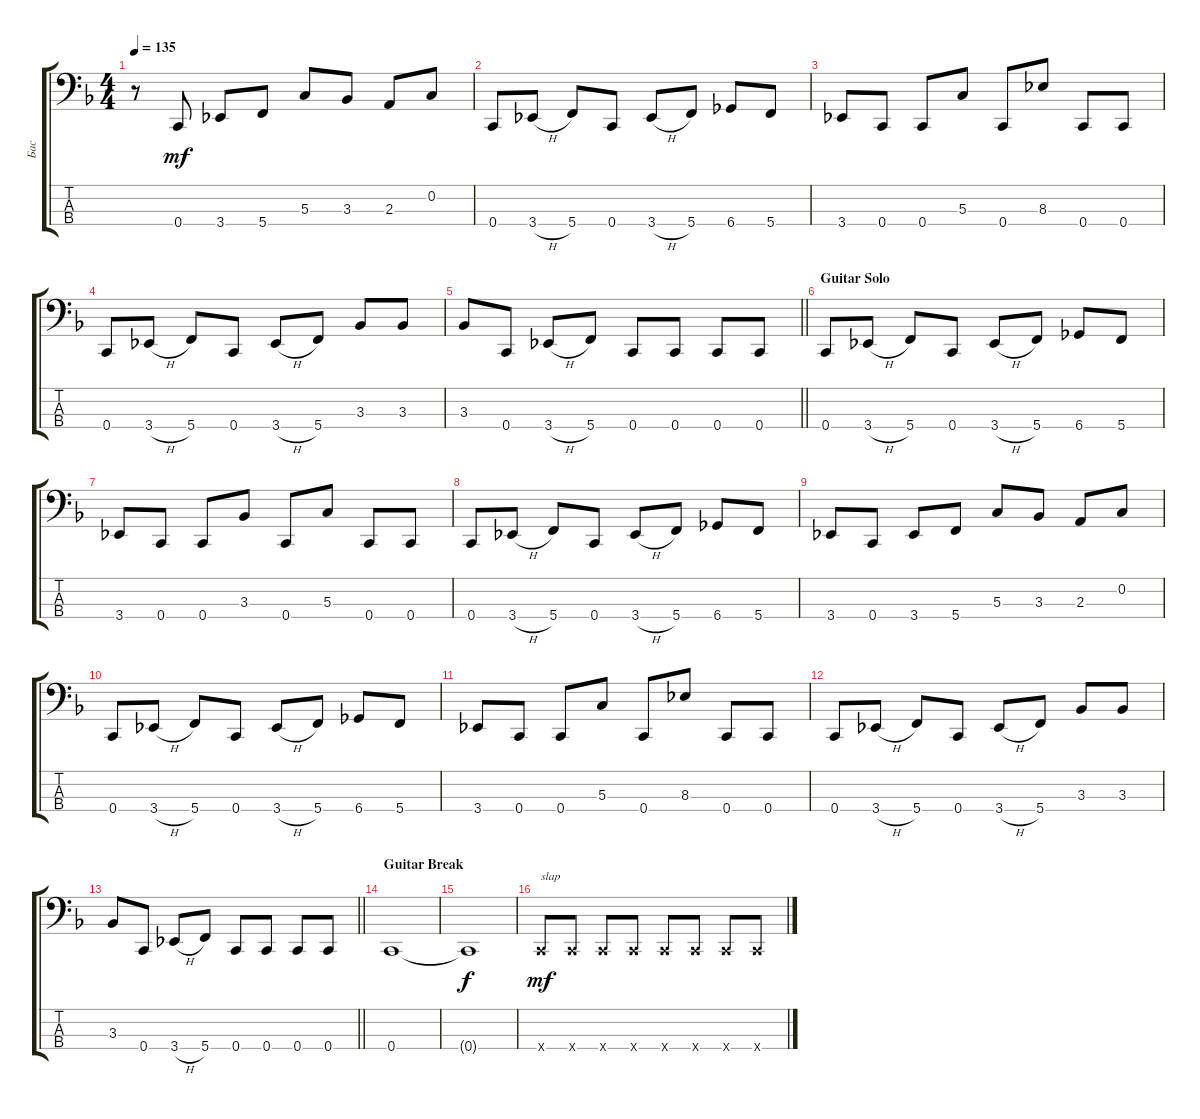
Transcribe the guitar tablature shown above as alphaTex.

\track ("Бас" "Бас") {instrument electricbassfinger}
\staff {score tabs}
\tuning (F2 C2 G1 C1) {hide}
\ts (4 4)
\tempo 135
\clef f4
\ks dminor
r.8{dy mf} 0.4.8 3.4.8 5.4.8 5.3.8 3.3.8 2.3.8 0.2.8 |
0.4.8 3.4{h}.8 5.4.8 0.4.8 3.4{h}.8 5.4.8 6.4.8 5.4.8 |
3.4.8 0.4.8 0.4.8 5.3.8 0.4.8 8.3.8 0.4.8 0.4.8 |
0.4.8 3.4{h}.8 5.4.8 0.4.8 3.4{h}.8 5.4.8 3.3.8 3.3.8 |
\barLineRight lightlight
3.3.8 0.4.8 3.4{h}.8 5.4.8 0.4.8 0.4.8 0.4.8 0.4.8 |
\section ("" "Guitar Solo")
0.4.8 3.4{h}.8 5.4.8 0.4.8 3.4{h}.8 5.4.8 6.4.8 5.4.8 |
3.4.8 0.4.8 0.4.8 3.3.8 0.4.8 5.3.8 0.4.8 0.4.8 |
0.4.8 3.4{h}.8 5.4.8 0.4.8 3.4{h}.8 5.4.8 6.4.8 5.4.8 |
3.4.8 0.4.8 3.4.8 5.4.8 5.3.8 3.3.8 2.3.8 0.2.8 |
0.4.8 3.4{h}.8 5.4.8 0.4.8 3.4{h}.8 5.4.8 6.4.8 5.4.8 |
3.4.8 0.4.8 0.4.8 5.3.8 0.4.8 8.3.8 0.4.8 0.4.8 |
0.4.8 3.4{h}.8 5.4.8 0.4.8 3.4{h}.8 5.4.8 3.3.8 3.3.8 |
\barLineRight lightlight
3.3.8 0.4.8 3.4{h}.8 5.4.8 0.4.8 0.4.8 0.4.8 0.4.8 |
\section ("" "Guitar Break")
0.4.1 |
0.4{t}.1{dy f} |
0.4{x}.8{txt "slap" dy mf} 0.4{x}.8 0.4{x}.8 0.4{x}.8 0.4{x}.8 0.4{x}.8 0.4{x}.8 0.4{x}.8
